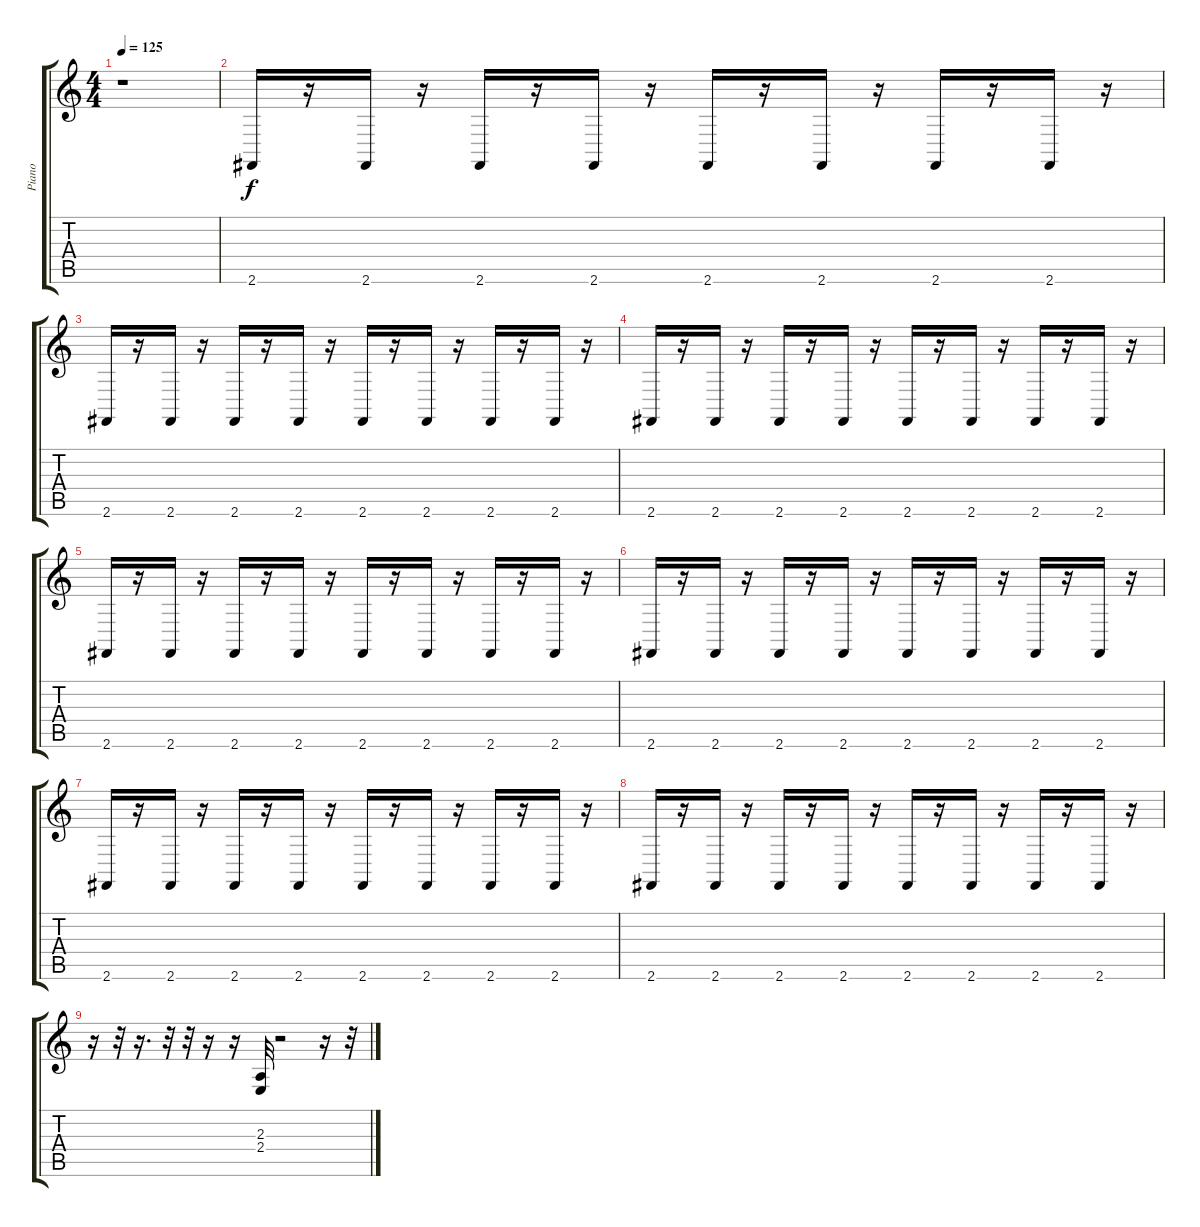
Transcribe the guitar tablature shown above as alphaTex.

\track ("Piano" "Piano") {instrument brightacousticpiano}
\staff {score tabs}
\tuning (E4 B3 G3 D3 A2 E2) {hide}
\ts (4 4)
\tempo 125
\clef g2
\ks c
r.1{dy f} |
2.6.16 r.16 2.6.16 r.16 2.6.16 r.16 2.6.16 r.16 2.6.16 r.16 2.6.16 r.16 2.6.16 r.16 2.6.16 r.16 |
2.6.16 r.16 2.6.16 r.16 2.6.16 r.16 2.6.16 r.16 2.6.16 r.16 2.6.16 r.16 2.6.16 r.16 2.6.16 r.16 |
2.6.16 r.16 2.6.16 r.16 2.6.16 r.16 2.6.16 r.16 2.6.16 r.16 2.6.16 r.16 2.6.16 r.16 2.6.16 r.16 |
2.6.16 r.16 2.6.16 r.16 2.6.16 r.16 2.6.16 r.16 2.6.16 r.16 2.6.16 r.16 2.6.16 r.16 2.6.16 r.16 |
2.6.16 r.16 2.6.16 r.16 2.6.16 r.16 2.6.16 r.16 2.6.16 r.16 2.6.16 r.16 2.6.16 r.16 2.6.16 r.16 |
2.6.16 r.16 2.6.16 r.16 2.6.16 r.16 2.6.16 r.16 2.6.16 r.16 2.6.16 r.16 2.6.16 r.16 2.6.16 r.16 |
2.6.16 r.16 2.6.16 r.16 2.6.16 r.16 2.6.16 r.16 2.6.16 r.16 2.6.16 r.16 2.6.16 r.16 2.6.16 r.16 |
r.16 r.32 r.16{d} r.32 r.32 r.16 r.16 (2.3 2.4).32 r.2 r.16 r.32
